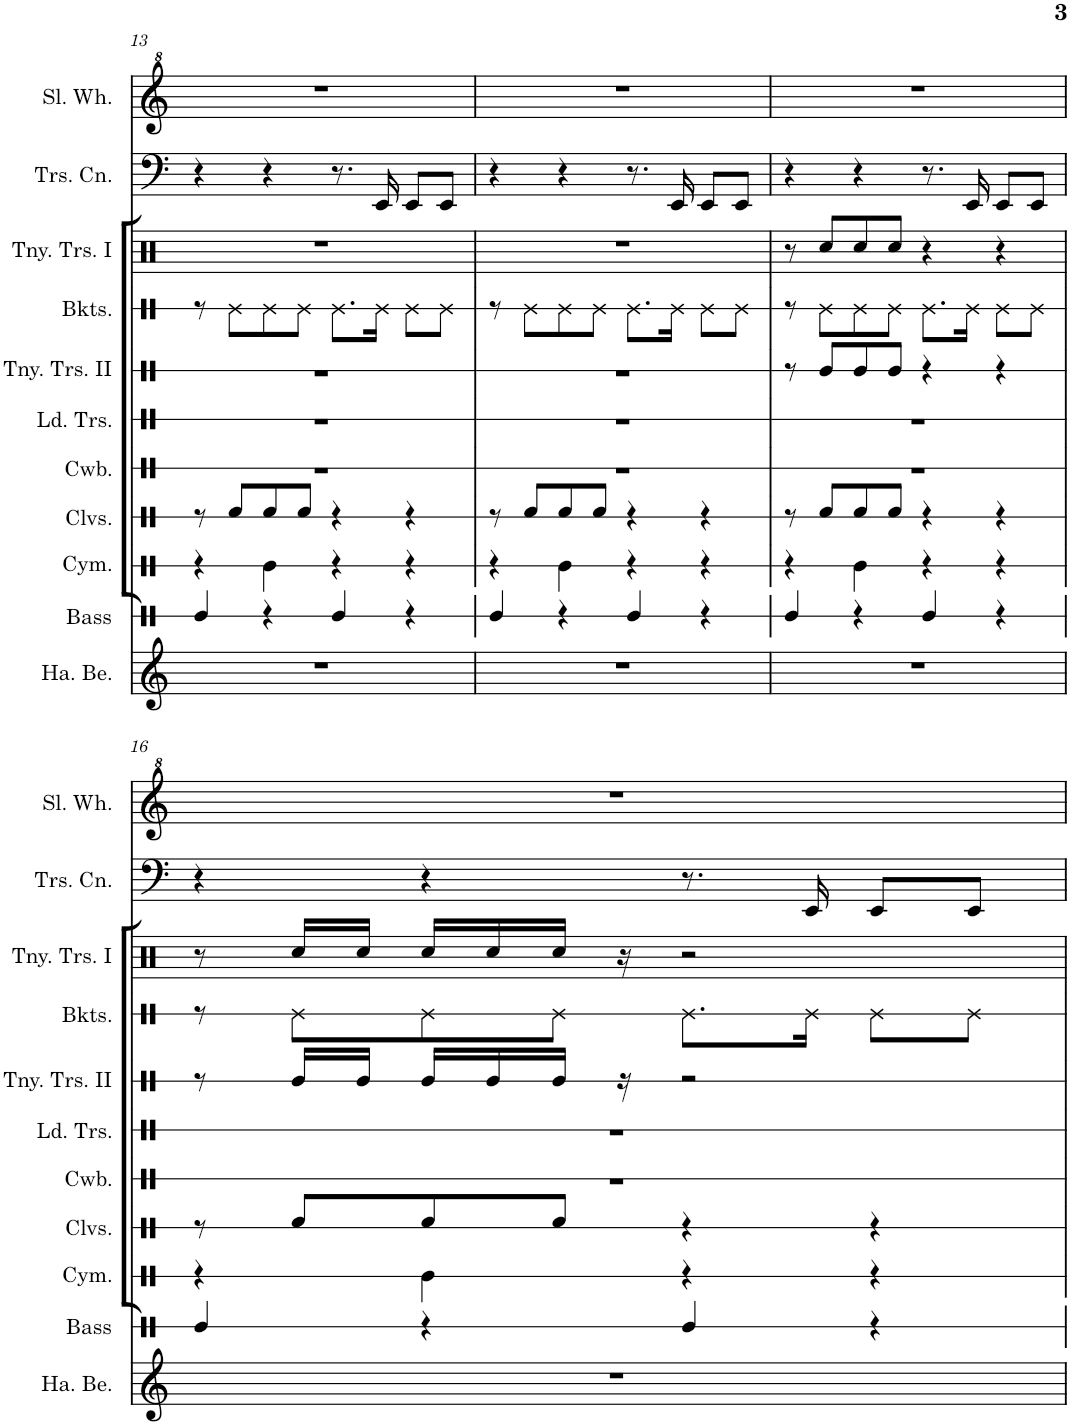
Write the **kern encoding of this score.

**kern	**kern	**kern	**kern	**kern	**kern
*part6	*part5	*part4	*part3	*part2	*part1
*staff6	*staff5	*staff4	*staff3	*staff2	*staff1
*I"Hand Bells	*I"Bass	*I"Buckets	*I"Tiny Trash Can	*I"Trash Can	*I"Slide Whistle
*I'Ha. Be.	*I'Bass	*I'Bkts.	*	*I'Trs. Cn.	*I'Sl. Wh.
!!LO:PB:g=z
*clefG2	*clefX	*clefX	*clefX	*clefF4	*clefG^2
*k[]	*k[]	*k[]	*k[]	*k[]	*k[]
*M4/4	*M4/4	*M4/4	*M4/4	*M4/4	*M4/4
=13	=13	=13	=13	=13	=13
1r	4Re/	8r	1r	4r	1r
.	.	8Re\L	.	.	.
.	4r	8Re\	.	4r	.
.	.	8Re\J	.	.	.
.	4Re/	8.Re\L	.	8.r	.
.	.	16Re\Jk	.	16EE/	.
.	4r	8Re\L	.	8EE/L	.
.	.	8Re\J	.	8EE/J	.
=14	=14	=14	=14	=14	=14
1r	4Re/	8r	1r	4r	1r
.	.	8Re\L	.	.	.
.	4r	8Re\	.	4r	.
.	.	8Re\J	.	.	.
.	4Re/	8.Re\L	.	8.r	.
.	.	16Re\Jk	.	16EE/	.
.	4r	8Re\L	.	8EE/L	.
.	.	8Re\J	.	8EE/J	.
=15	=15	=15	=15	=15	=15
1r	4Re/	8r	8r	4r	1r
.	.	8Re\L	8Rcc/L	.	.
.	4r	8Re\	8Rcc/	4r	.
.	.	8Re\J	8Rcc/J	.	.
.	4Re/	8.Re\L	4r	8.r	.
.	.	16Re\Jk	.	16EE/	.
.	4r	8Re\L	4r	8EE/L	.
.	.	8Re\J	.	8EE/J	.
!!LO:LB:g=z
=16	=16	=16	=16	=16	=16
1r	4Re/	8r	8r	4r	1r
.	.	8Re\L	16Rcc/LL	.	.
.	.	.	16Rcc/JJ	.	.
.	4r	8Re\	16Rcc/LL	4r	.
.	.	.	16Rcc/	.	.
.	.	8Re\J	16Rcc/JJ	.	.
.	.	.	16r	.	.
.	4Re/	8.Re\L	2r	8.r	.
.	.	16Re\Jk	.	16EE/	.
.	4r	8Re\L	.	8EE/L	.
.	.	8Re\J	.	8EE/J	.
=	=	=	=	=	=
*-	*-	*-	*-	*-	*-
